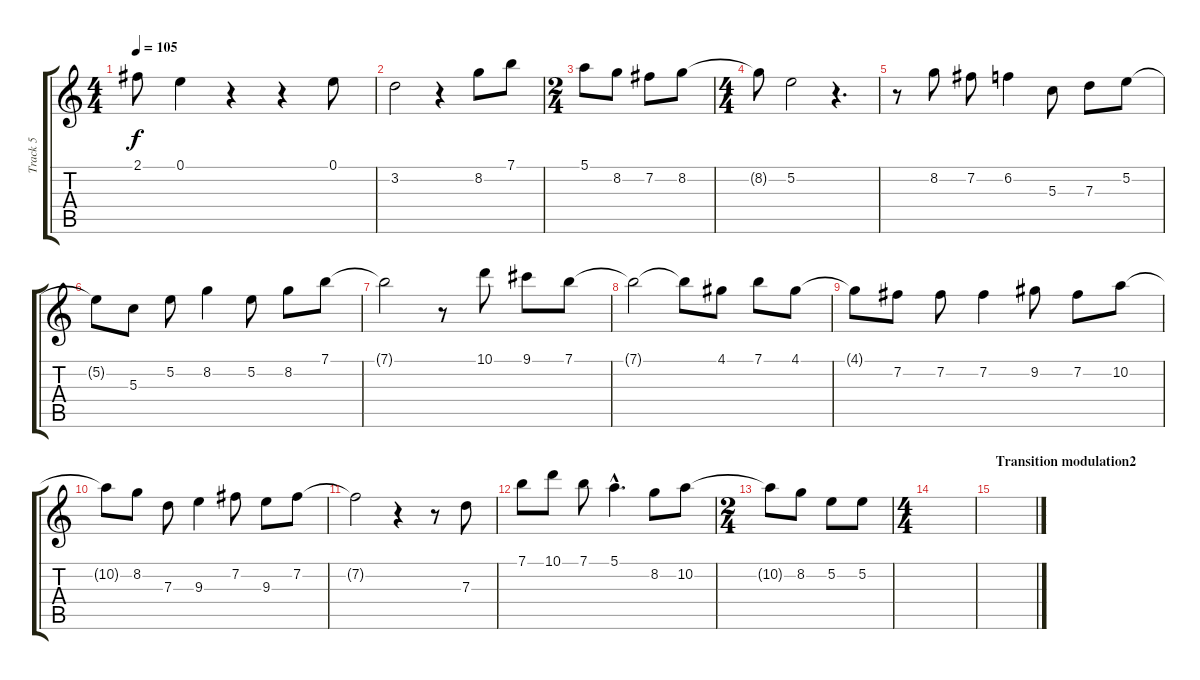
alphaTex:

\track ("Track 5" "Track 5") {instrument acousticguitarnylon}
\staff {score tabs}
\tuning (E4 B3 G3 D3 A2 E2) {hide}
\ts (4 4)
\tempo 105
\clef g2
\ks c
2.1.8{dy f} 0.1.4 r.4 r.4 0.1.8 |
3.2.2 r.4 8.2.8 7.1.8 |
\ts (2 4)
5.1.8 8.2.8 7.2.8 8.2.8 |
\ts (4 4)
8.2{t}.8 5.2.2 r.4{d} |
r.8 8.2.8 7.2.8 6.2.4 5.3.8 7.3.8 5.2.8 |
5.2{t}.8 5.3.8 5.2.8 8.2.4 5.2.8 8.2.8 7.1.8 |
7.1{t}.2 r.8 10.1.8 9.1.8 7.1.8 |
7.1{t}.2 7.1{t}.8 4.1.8 7.1.8 4.1.8 |
4.1{t}.8 7.2.8 7.2.8 7.2.4 9.2.8 7.2.8 10.2.8 |
10.2{t}.8 8.2.8 7.3.8 9.3.4 7.2.8 9.3.8 7.2.8 |
7.2{t}.2 r.4 r.8 7.3.8 |
7.1.8 10.1.8 7.1.8 5.1{hac}.4{d} 8.2.8 10.2.8 |
\ts (2 4)
10.2{t}.8 8.2.8 5.2.8 5.2.8 |
\ts (4 4)
|
\section ("" "Transition modulation2")
